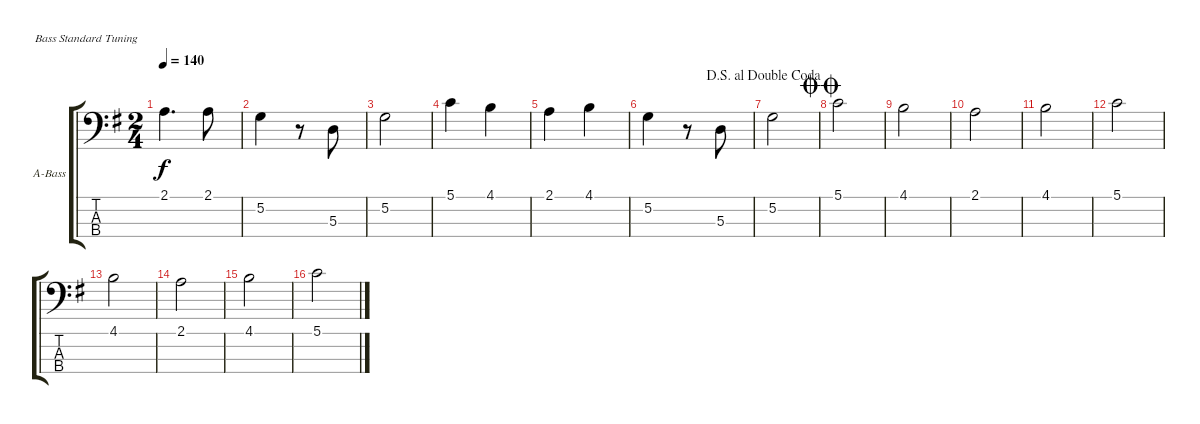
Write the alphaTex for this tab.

\defaultSystemsLayout 4
\bracketExtendMode groupsimilarinstruments
\firstSystemTrackNameOrientation horizontal
\otherSystemsTrackNameOrientation horizontal
\track ("Acoustic Bass" "A-Bass") {instrument acousticbass}
\staff {score tabs}
\tuning (G2 D2 A1 E1)
\ts (2 4)
\tempo 140
\clef f4
\ks g
2.1.4{d dy f} 2.1.8 |
5.2.4 r.8 5.3.8 |
5.2.2 |
5.1.4 4.1.4 |
2.1.4 4.1.4 |
5.2.4 r.8 5.3.8 |
\jump dalsegnoaldoublecoda
5.2.2 |
\jump doublecoda
5.1.2 |
4.1.2 |
2.1.2 |
4.1.2 |
5.1.2 |
4.1.2 |
2.1.2 |
4.1.2 |
5.1.2
